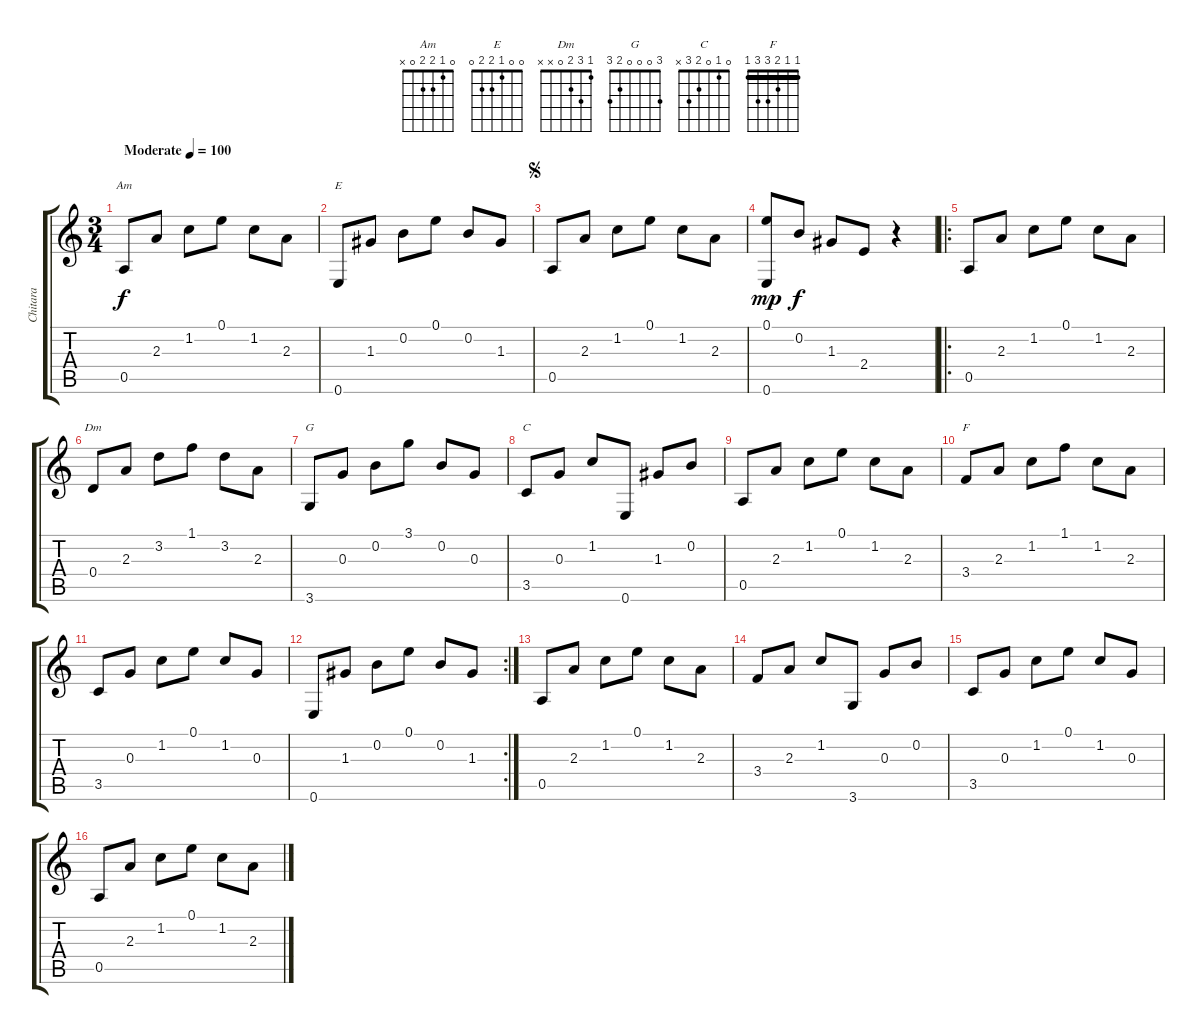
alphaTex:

\track ("Chitara" "Chitara") {instrument acousticguitarsteel}
\staff {score tabs}
\tuning (E4 B3 G3 D3 A2 E2) {hide}
\chord ("Am" 0 1 2 2 0 x)
\chord ("E" 0 0 1 2 2 0)
\chord ("Dm" 1 3 2 0 x x)
\chord ("G" 3 0 0 0 2 3)
\chord ("C" 0 1 0 2 3 x)
\chord ("F" 1 1 2 3 3 1) {barre 1}
\ts (3 4)
\tempo (100 "Moderate")
\clef g2
\ks c
0.5.8{ch "Am" dy f instrument acousticguitarsteel} 2.3.8 1.2.8 0.1.8 1.2.8 2.3.8 |
0.6.8{ch "E"} 1.3.8 0.2.8 0.1.8 0.2.8 1.3.8 |
\jump segno
0.5.8 2.3.8 1.2.8 0.1.8 1.2.8 2.3.8 |
(0.1 0.6).8{dy mp} 0.2.8{dy f} 1.3.8 2.4.8 r.4 |
\ro
0.5.8 2.3.8 1.2.8 0.1.8 1.2.8 2.3.8 |
0.4.8{ch "Dm"} 2.3.8 3.2.8 1.1.8 3.2.8 2.3.8 |
3.6.8{ch "G"} 0.3.8 0.2.8 3.1.8 0.2.8 0.3.8 |
3.5.8{ch "C"} 0.3.8 1.2.8 0.6.8 1.3.8 0.2.8 |
0.5.8 2.3.8 1.2.8 0.1.8 1.2.8 2.3.8 |
3.4.8{ch "F"} 2.3.8 1.2.8 1.1.8 1.2.8 2.3.8 |
3.5.8 0.3.8 1.2.8 0.1.8 1.2.8 0.3.8 |
\rc 2
0.6.8 1.3.8 0.2.8 0.1.8 0.2.8 1.3.8 |
0.5.8 2.3.8 1.2.8 0.1.8 1.2.8 2.3.8 |
3.4.8 2.3.8 1.2.8 3.6.8 0.3.8 0.2.8 |
3.5.8 0.3.8 1.2.8 0.1.8 1.2.8 0.3.8 |
0.5.8 2.3.8 1.2.8 0.1.8 1.2.8 2.3.8
